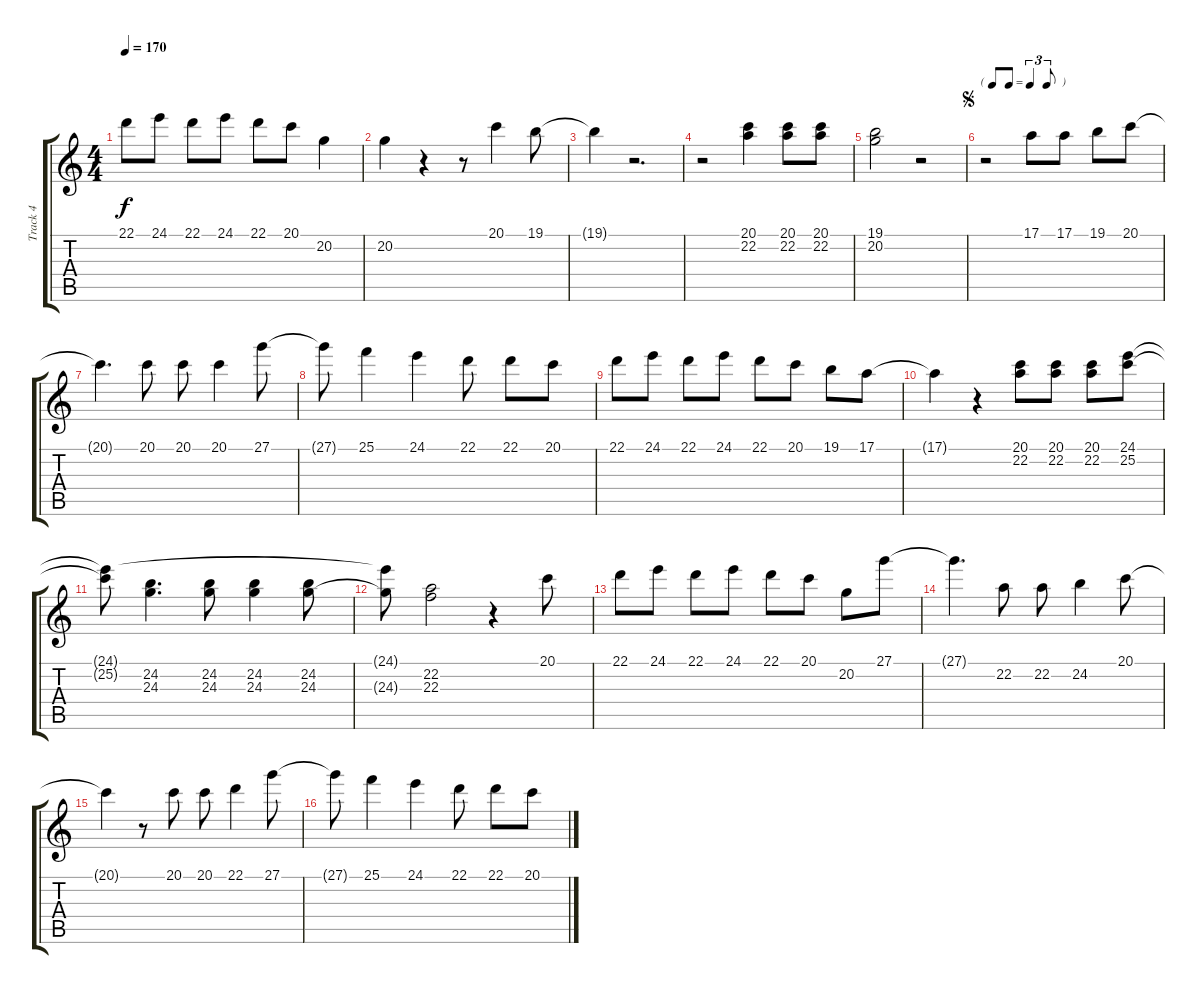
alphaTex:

\track ("Track 4" "Track 4") {instrument clarinet}
\staff {score tabs}
\tuning (E4 B3 G3 D3 A2 E2) {hide}
\ts (4 4)
\tempo 170
\clef g2
\ks c
22.1.8{dy f} 24.1.8 22.1.8 24.1.8 22.1.8 20.1.8 20.2.4 |
20.2.4 r.4 r.8 20.1.4 19.1.8 |
19.1{t}.4 r.2{d} |
r.2 (20.1 22.2).4 (20.1 22.2).8 (20.1 22.2).8 |
(19.1 20.2).2 r.2 |
\tf triplet8th
\jump segno
r.2 17.1.8 17.1.8 19.1.8 20.1.8 |
20.1{t}.4{d} 20.1.8 20.1.8 20.1.4 27.1.8 |
27.1{t}.8 25.1.4 24.1.4 22.1.8 22.1.8 20.1.8 |
22.1.8 24.1.8 22.1.8 24.1.8 22.1.8 20.1.8 19.1.8 17.1.8 |
17.1{t}.4 r.4 (20.1 22.2).8 (20.1 22.2).8 (20.1 22.2).8 (24.1 25.2).8 |
(24.1{t} 25.2{t}).8 (24.2 24.3).4{d} (24.2 24.3).8 (24.2 24.3).4 (24.2 24.3).8 |
(24.1{t} 24.3{t}).8 (22.2 22.3).2 r.4 20.1.8 |
22.1.8 24.1.8 22.1.8 24.1.8 22.1.8 20.1.8 20.2.8 27.1.8 |
27.1{t}.4{d} 22.2.8 22.2.8 24.2.4 20.1.8 |
20.1{t}.4 r.8 20.1.8 20.1.8 22.1.4 27.1.8 |
27.1{t}.8 25.1.4 24.1.4 22.1.8 22.1.8 20.1.8
